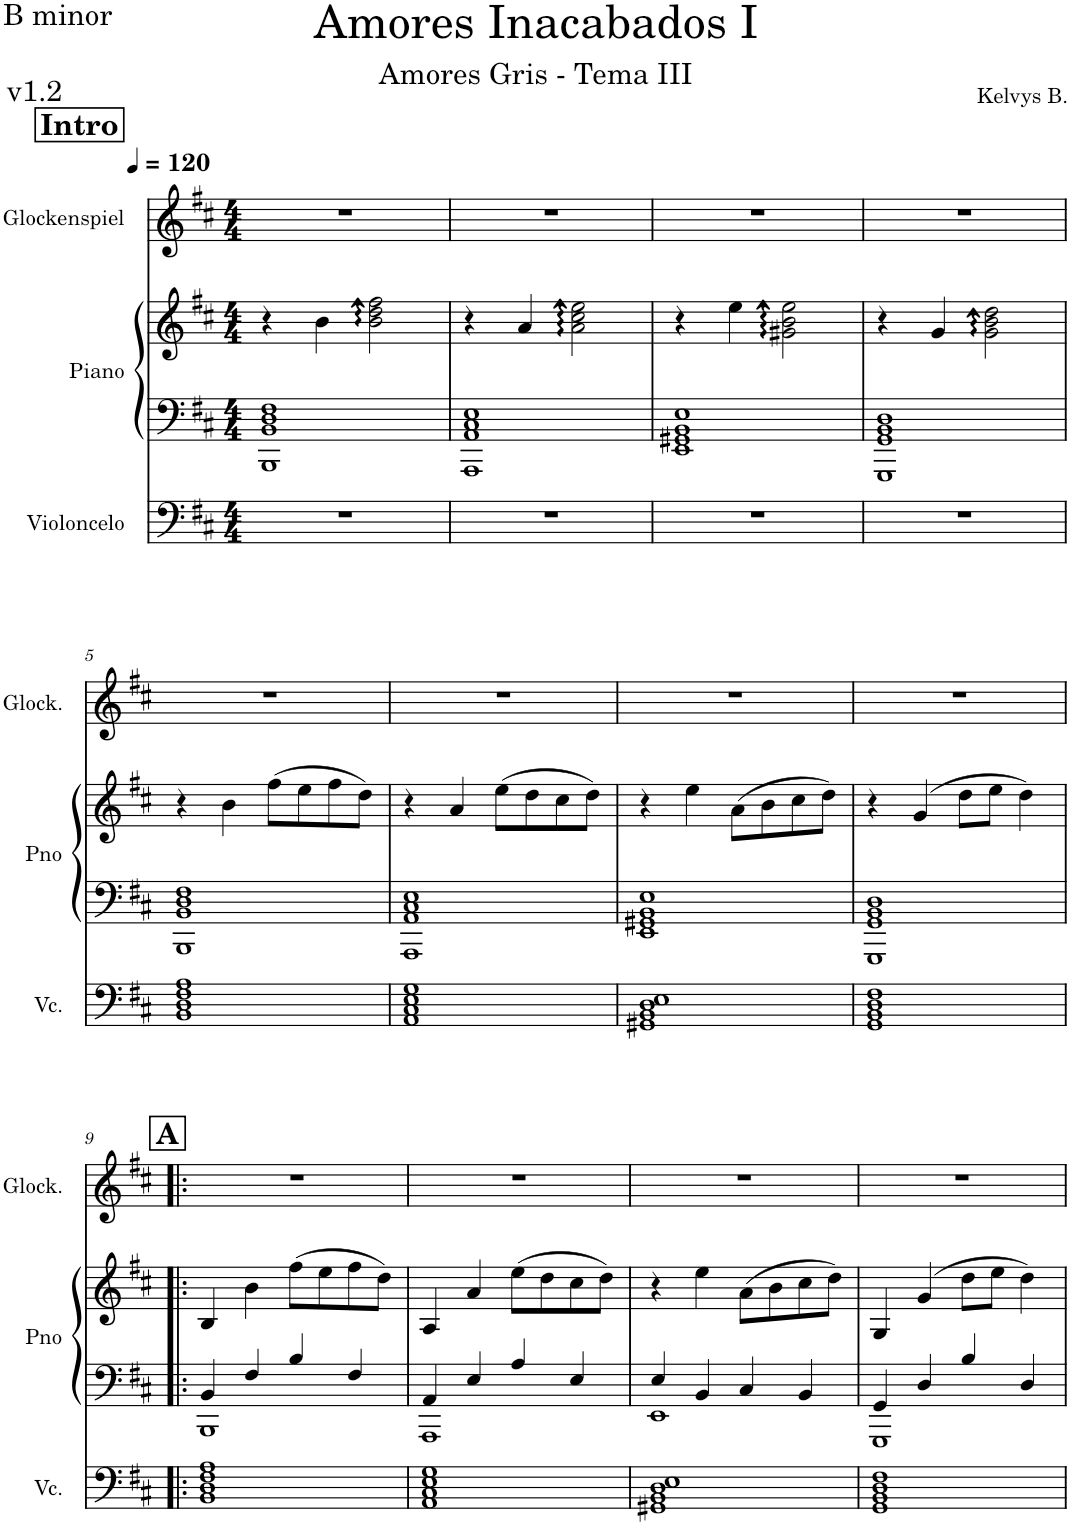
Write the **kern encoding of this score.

**kern	**kern	**kern	**kern
*part3	*part2	*part2	*part1
*staff4	*staff3	*staff2	*staff1
*I"Violoncelo	*I"Piano	*	*I"Glockenspiel
*I'Vc.	*I'Pno	*	*I'Glock.
*clefF4	*clefF4	*clefG2	*clefG2
*	*	*	*Trd-14c-24
*k[f#c#]	*k[f#c#]	*k[f#c#]	*k[f#c#]
*M4/4	*M4/4	*M4/4	*M4/4
*MM120	*MM120	*MM120	*MM120
!!LO:REH:place=s1:a:B:cj:fs=14:t=Intro
=1	=1	=1	=1
*	*^	*	*
1r	1BB 1D 1F#	1BBB	4r	1r
.	.	.	4b\	.
.	.	.	2b\:: 2dd\:: 2ff#\::	.
=2	=2	=2	=2	=2
1r	1AA 1C# 1E	1AAA	4r	1r
.	.	.	4a/	.
.	.	.	2a\:: 2cc#\:: 2ee\::	.
=3	=3	=3	=3	=3
1r	1GG#X 1BB 1E	1EE	4r	1r
.	.	.	4ee\	.
.	.	.	2g#X\:: 2b\:: 2ee\::	.
=4	=4	=4	=4	=4
1r	1GG 1BB 1D	1GGG	4r	1r
.	.	.	4g/	.
.	.	.	2g\:: 2b\:: 2dd\::	.
*	*v	*v	*	*
!!LO:LB:g=z
=5	=5	=5	=5
1BB 1D 1F# 1A	1BBB 1BB 1D 1F#	4r	1r
.	.	4b\	.
.	.	(8ff#\L	.
.	.	8ee\	.
.	.	8ff#\	.
.	.	8dd\J)	.
=6	=6	=6	=6
1AA 1C# 1E 1G	1AAA 1AA 1C# 1E	4r	1r
.	.	4a/	.
.	.	(8ee\L	.
.	.	8dd\	.
.	.	8cc#\	.
.	.	8dd\J)	.
=7	=7	=7	=7
1GG#X 1BB 1D 1E	1EE 1GG#X 1BB 1E	4r	1r
.	.	4ee\	.
.	.	(8a\L	.
.	.	8b\	.
.	.	8cc#\	.
.	.	8dd\J)	.
=8	=8	=8	=8
1GG 1BB 1D 1F#	1GGG 1GG 1BB 1D	4r	1r
.	.	(4g/	.
.	.	8dd\L	.
.	.	8ee\J	.
.	.	4dd\)	.
!!LO:LB:g=z
!!LO:REH:place=s1:a:B:cj:fs=14:t=A
=9!|:	=9!|:	=9!|:	=9!|:
*	*^	*	*
1BB 1D 1F# 1A	4BB/	1BBB	4B/	1r
.	4F#/	.	4b\	.
.	4B/	.	(8ff#\L	.
.	.	.	8ee\	.
.	4F#/	.	8ff#\	.
.	.	.	8dd\J)	.
=10	=10	=10	=10	=10
1AA 1C# 1E 1G	4AA/	1AAA	4A/	1r
.	4E/	.	4a/	.
.	4A/	.	(8ee\L	.
.	.	.	8dd\	.
.	4E/	.	8cc#\	.
.	.	.	8dd\J)	.
=11	=11	=11	=11	=11
1GG#X 1BB 1D 1E	4E/	1EE	4r	1r
.	4BB/	.	4ee\	.
.	4C#/	.	(8a\L	.
.	.	.	8b\	.
.	4BB/	.	8cc#\	.
.	.	.	8dd\J)	.
=12	=12	=12	=12	=12
1GG 1BB 1D 1F#	4GG/	1GGG	4G/	1r
.	4D/	.	(4g/	.
.	4B/	.	8dd\L	.
.	.	.	8ee\J	.
.	4D/	.	4dd\)	.
*	*v	*v	*	*
=	=	=	=
*-	*-	*-	*-
